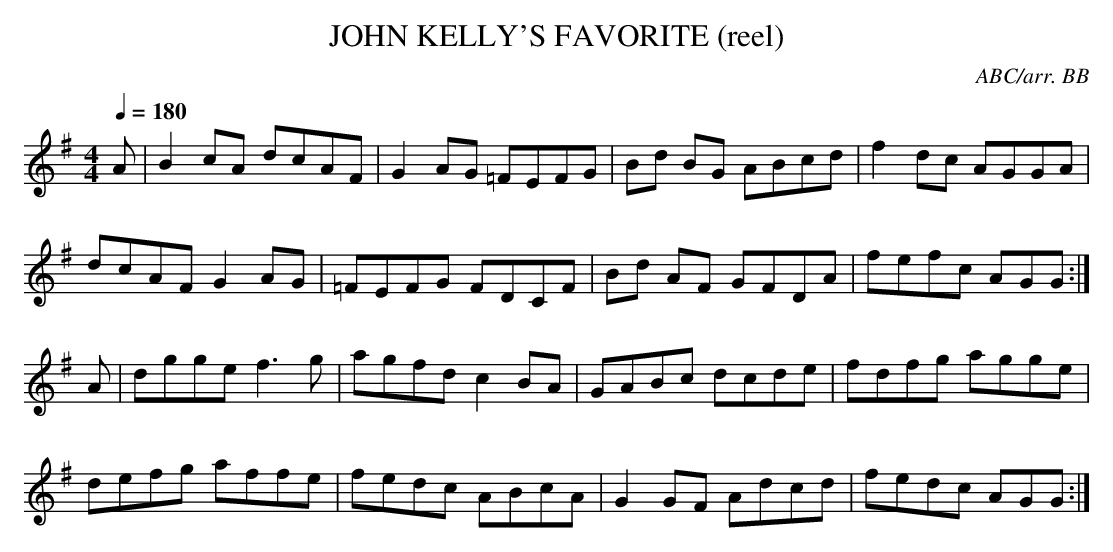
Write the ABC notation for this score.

X:1
T:JOHN KELLY'S FAVORITE (reel)
C:ABC/arr. BB
finally decided to make all the accented F's in part A
natural and leave the ones in part B as sharp. I think this
is correct but I'll entertain other opinions!
L:1/8
Q:1/4=180
M:4/4
K:G
A|B2cA dcAF|G2AG =FEFG|Bd BG ABcd|f2dc AGGA|
dcAF G2 AG|=FEFG FDCF|Bd AF GFDA|fefc AGG:|
A|dgge f3g|agfd c2BA|GABc dcde|fdfg agge|
defg affe|fedc ABcA|G2 GF Adcd|fedc AGG:|
